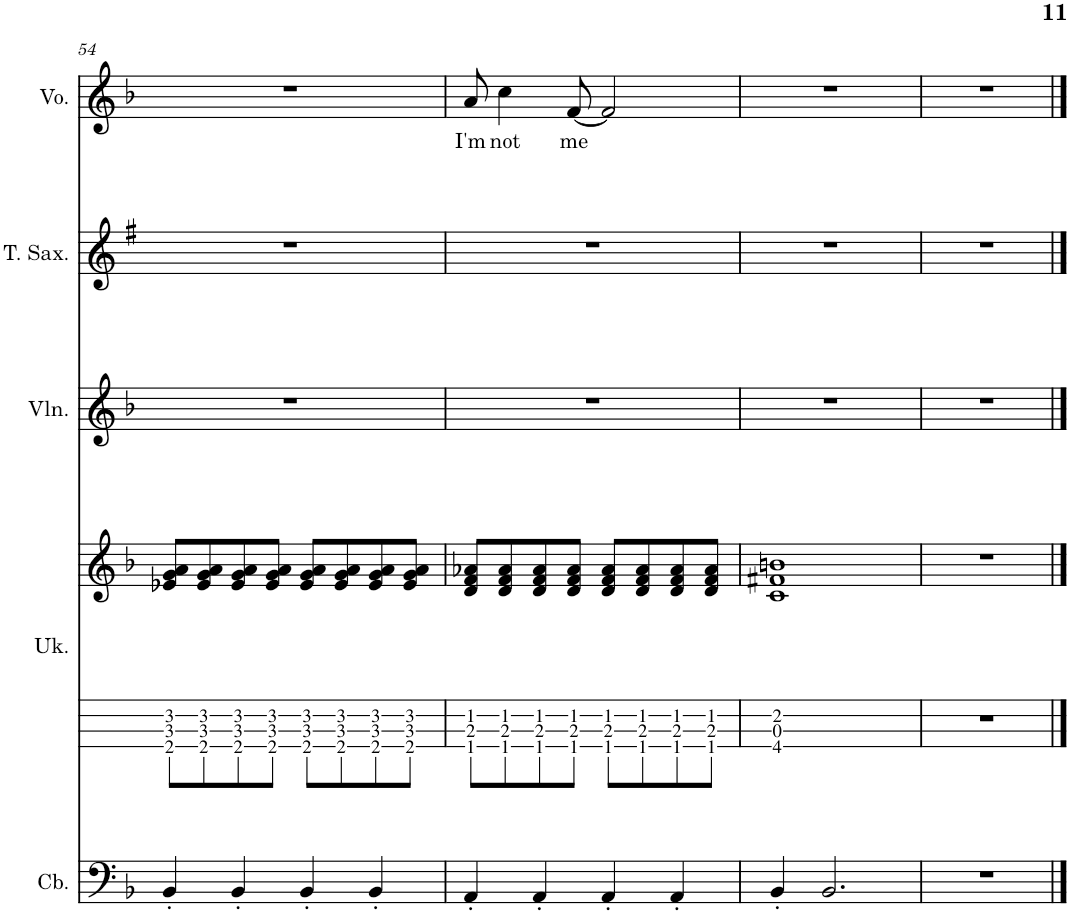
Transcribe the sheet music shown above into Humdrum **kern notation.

**kern	**kern	**kern	**kern	**kern	**kern	**text
*part5	*part4	*part4	*part3	*part2	*part1	*part1
*staff6	*staff5	*staff4	*staff3	*staff2	*staff1	*staff1
*I"Contrabass	*I"Ukulele	*	*I"Violin	*I"Tenor Saxophone	*I"Voice	*
*I'Cb.	*I'Uk.	*	*I'Vln.	*I'T. Sax.	*I'Vo.	*
!!LO:PB:g=z
*clefF4	*	*clefG2	*clefG2	*clefG2	*clefG2	*
*Trd7c12	*	*	*	*Trd8c14	*	*
*k[b-]	*k[b-]	*k[b-]	*k[b-]	*k[f#]	*k[b-]	*
*M4/4	*M4/4	*M4/4	*M4/4	*M4/4	*M4/4	*
=54	=54	=54	=54	=54	=54	=54
4BB-'/	8a\ 8e-X\ 8g\L	8e-X/ 8g/ 8a/L	1r	1r	1r	.
.	8a\ 8e-X\ 8g\	8e-/ 8g/ 8a/	.	.	.	.
4BB-'/	8a\ 8e-X\ 8g\	8e-/ 8g/ 8a/	.	.	.	.
.	8a\ 8e-X\ 8g\J	8e-/ 8g/ 8a/J	.	.	.	.
4BB-'/	8a\ 8e-X\ 8g\L	8e-/ 8g/ 8a/L	.	.	.	.
.	8a\ 8e-X\ 8g\	8e-/ 8g/ 8a/	.	.	.	.
4BB-'/	8a\ 8e-X\ 8g\	8e-/ 8g/ 8a/	.	.	.	.
.	8a\ 8e-X\ 8g\J	8e-/ 8g/ 8a/J	.	.	.	.
=55	=55	=55	=55	=55	=55	=55
!	!	!	!	!	!	!LO:LY:b
4AA'/	8a-\ 8d\ 8f\L	8d/ 8f/ 8a-X/L	1r	1r	8a/	I'm
!	!	!	!	!	!	!LO:LY:b
.	8a-\ 8d\ 8f\	8d/ 8f/ 8a-/	.	.	4cc\	not
4AA'/	8a-\ 8d\ 8f\	8d/ 8f/ 8a-/	.	.	.	.
!	!	!	!	!	!	!LO:LY:b
.	8a-\ 8d\ 8f\J	8d/ 8f/ 8a-/J	.	.	[8f/	me
4AA'/	8a-\ 8d\ 8f\L	8d/ 8f/ 8a-/L	.	.	2f/]	.
.	8a-\ 8d\ 8f\	8d/ 8f/ 8a-/	.	.	.	.
4AA'/	8a-\ 8d\ 8f\	8d/ 8f/ 8a-/	.	.	.	.
.	8a-\ 8d\ 8f\J	8d/ 8f/ 8a-/J	.	.	.	.
=56	=56	=56	=56	=56	=56	=56
4BB-'/	1bn 1c 1f#	1c 1f#X 1bn	1r	1r	1r	.
2.BB-/	.	.	.	.	.	.
=57	=57	=57	=57	=57	=57	=57
1r	1r	1r	1r	1r	1r	.
==	==	==	==	==	==	==
*-	*-	*-	*-	*-	*-	*-
